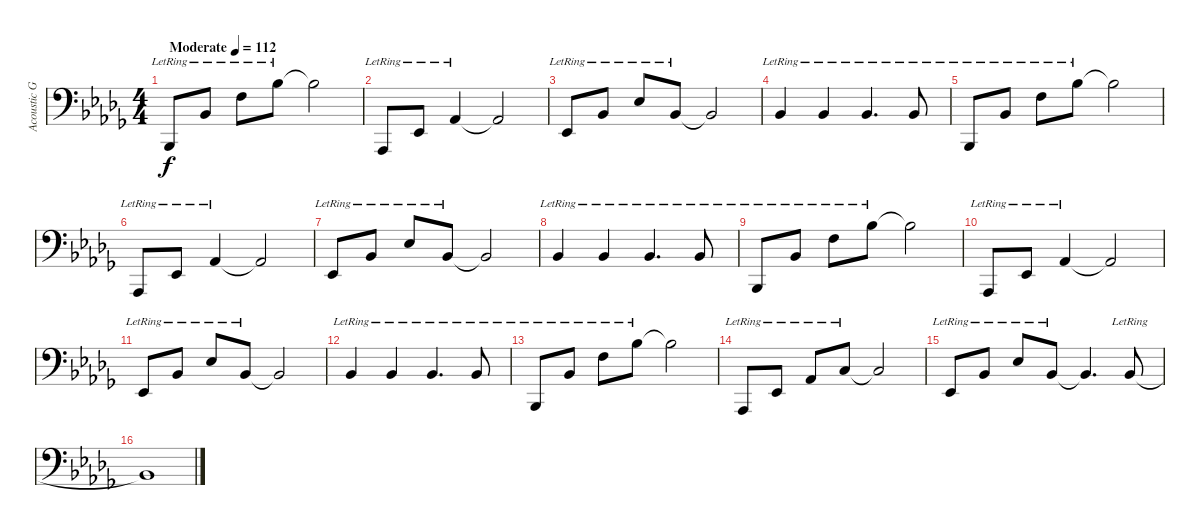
\track ("Acoustic Grand Piano - Bass" "Acoustic G") {instrument acousticgrandpiano}
\staff {score}
\tuning (E3 B2 G2 D2 A1 E1) {hide}
\ts (4 4)
\tempo (112 "Moderate")
\clef f4
\ks bbminor
1.5{lr}.8{dy f instrument acousticgrandpiano} 3.3{lr}.8 1.1{lr}.8 6.1{lr}.8 6.1{t}.2 |
4.6{lr}.8 1.4{lr}.8 1.3{lr}.4 1.3{t}.2 |
1.4{lr}.8 3.3{lr}.8 4.2{lr}.8 3.3{lr}.8 3.3{t}.2 |
3.3{lr}.4 3.3{lr}.4 3.3{lr}.4{d} 3.3{lr}.8 |
1.5{lr}.8 3.3{lr}.8 1.1{lr}.8 6.1{lr}.8 6.1{t}.2 |
4.6{lr}.8 1.4{lr}.8 1.3{lr}.4 1.3{t}.2 |
1.4{lr}.8 3.3{lr}.8 4.2{lr}.8 3.3{lr}.8 3.3{t}.2 |
3.3{lr}.4 3.3{lr}.4 3.3{lr}.4{d} 3.3{lr}.8 |
1.5{lr}.8 3.3{lr}.8 1.1{lr}.8 6.1{lr}.8 6.1{t}.2 |
4.6{lr}.8 1.4{lr}.8 1.3{lr}.4 1.3{t}.2 |
1.4{lr}.8 3.3{lr}.8 4.2{lr}.8 3.3{lr}.8 3.3{t}.2 |
3.3{lr}.4 3.3{lr}.4 3.3{lr}.4{d} 3.3{lr}.8 |
1.5{lr}.8 3.3{lr}.8 1.1{lr}.8 6.1{lr}.8 6.1{t}.2 |
4.6{lr}.8 1.4{lr}.8 1.3{lr}.8 1.2{lr}.8 1.2{t}.2 |
1.4{lr}.8 3.3{lr}.8 4.2{lr}.8 3.3{lr}.8 3.3{t}.4{d} 3.3{lr}.8 |
3.3{t}.1
